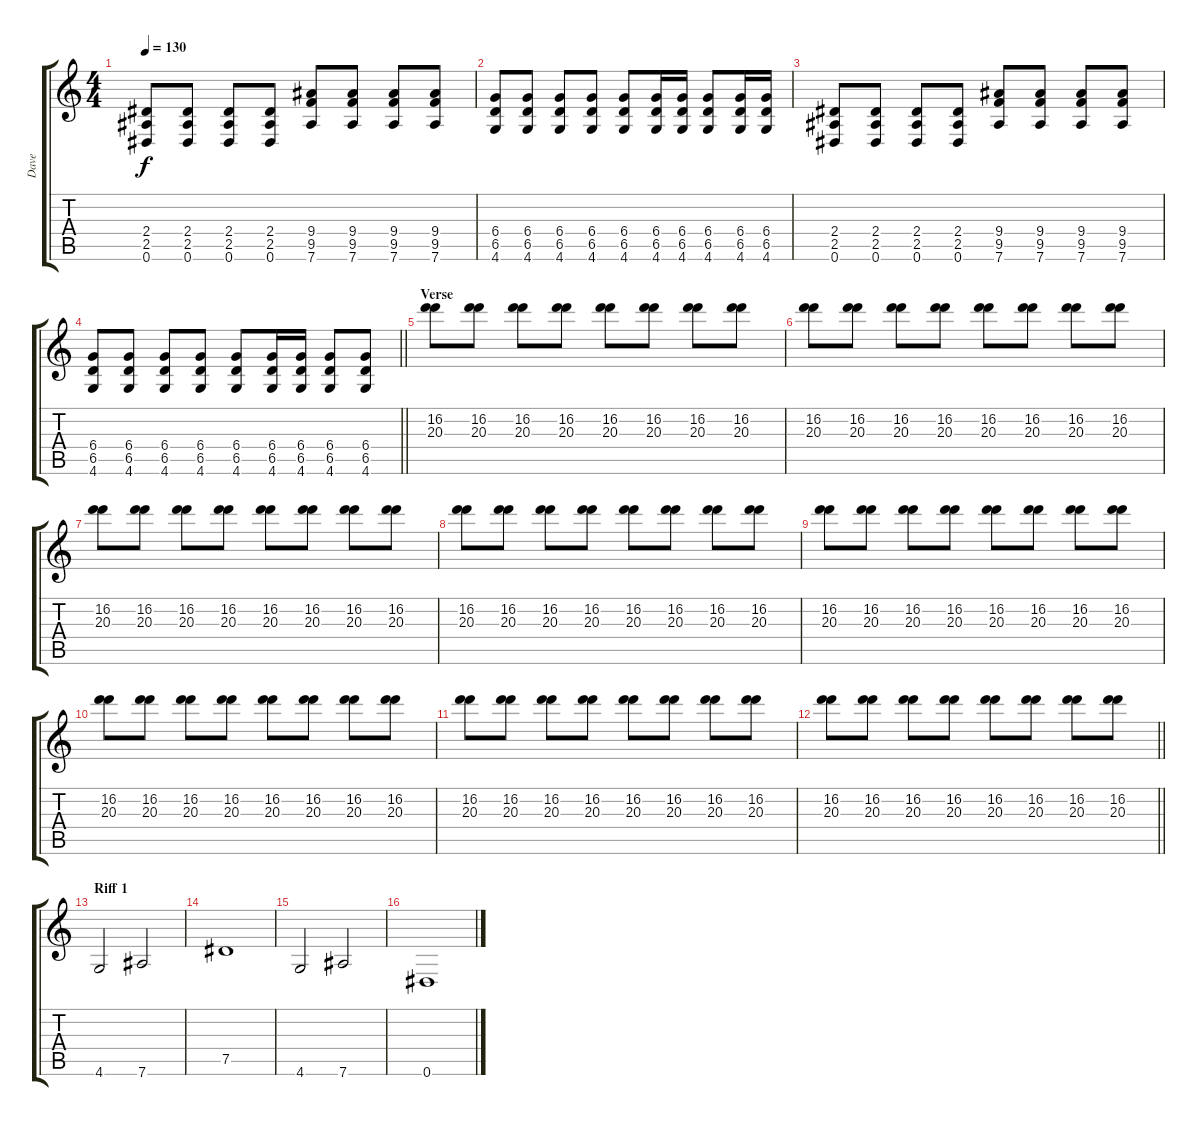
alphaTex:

\track ("Dave" "Dave") {instrument overdrivenguitar}
\staff {score tabs}
\tuning (Eb4 Bb3 Gb3 Db3 Ab2 Eb2) {hide}
\ts (4 4)
\tempo 130
\clef g2
\ks c
(2.4 2.5 0.6).8{dy f instrument overdrivenguitar} (2.4 2.5 0.6).8{instrument electricguitarmuted} (2.4 2.5 0.6).8 (2.4 2.5 0.6).8{instrument overdrivenguitar} (9.4 9.5 7.6).8 (9.4 9.5 7.6).8{instrument electricguitarmuted} (9.4 9.5 7.6).8 (9.4 9.5 7.6).8{instrument overdrivenguitar} |
(6.4 6.5 4.6).8 (6.4 6.5 4.6).8{instrument electricguitarmuted} (6.4 6.5 4.6).8 (6.4 6.5 4.6).8 (6.4 6.5 4.6).8 (6.4 6.5 4.6).16 (6.4 6.5 4.6).16 (6.4 6.5 4.6).8 (6.4 6.5 4.6).16 (6.4 6.5 4.6).16 |
(2.4 2.5 0.6).8{instrument overdrivenguitar} (2.4 2.5 0.6).8{instrument electricguitarmuted} (2.4 2.5 0.6).8 (2.4 2.5 0.6).8{instrument overdrivenguitar} (9.4 9.5 7.6).8 (9.4 9.5 7.6).8{instrument electricguitarmuted} (9.4 9.5 7.6).8 (9.4 9.5 7.6).8{instrument overdrivenguitar} |
\barLineRight lightlight
(6.4 6.5 4.6).8 (6.4 6.5 4.6).8{instrument electricguitarmuted} (6.4 6.5 4.6).8 (6.4 6.5 4.6).8 (6.4 6.5 4.6).8 (6.4 6.5 4.6).16 (6.4 6.5 4.6).16 (6.4 6.5 4.6).8 (6.4 6.5 4.6).8 |
\section ("" "Verse")
(16.2 20.3).8{instrument overdrivenguitar} (16.2 20.3).8 (16.2 20.3).8 (16.2 20.3).8 (16.2 20.3).8 (16.2 20.3).8 (16.2 20.3).8 (16.2 20.3).8 |
(16.2 20.3).8 (16.2 20.3).8 (16.2 20.3).8 (16.2 20.3).8 (16.2 20.3).8 (16.2 20.3).8 (16.2 20.3).8 (16.2 20.3).8 |
(16.2 20.3).8 (16.2 20.3).8 (16.2 20.3).8 (16.2 20.3).8 (16.2 20.3).8 (16.2 20.3).8 (16.2 20.3).8 (16.2 20.3).8 |
(16.2 20.3).8 (16.2 20.3).8 (16.2 20.3).8 (16.2 20.3).8 (16.2 20.3).8 (16.2 20.3).8 (16.2 20.3).8 (16.2 20.3).8 |
(16.2 20.3).8 (16.2 20.3).8 (16.2 20.3).8 (16.2 20.3).8 (16.2 20.3).8 (16.2 20.3).8 (16.2 20.3).8 (16.2 20.3).8 |
(16.2 20.3).8 (16.2 20.3).8 (16.2 20.3).8 (16.2 20.3).8 (16.2 20.3).8 (16.2 20.3).8 (16.2 20.3).8 (16.2 20.3).8 |
(16.2 20.3).8 (16.2 20.3).8 (16.2 20.3).8 (16.2 20.3).8 (16.2 20.3).8 (16.2 20.3).8 (16.2 20.3).8 (16.2 20.3).8 |
\barLineRight lightlight
(16.2 20.3).8 (16.2 20.3).8 (16.2 20.3).8 (16.2 20.3).8 (16.2 20.3).8 (16.2 20.3).8 (16.2 20.3).8 (16.2 20.3).8 |
\section ("" "Riff 1")
4.6.2 7.6.2 |
7.5.1 |
4.6.2 7.6.2 |
0.6.1
